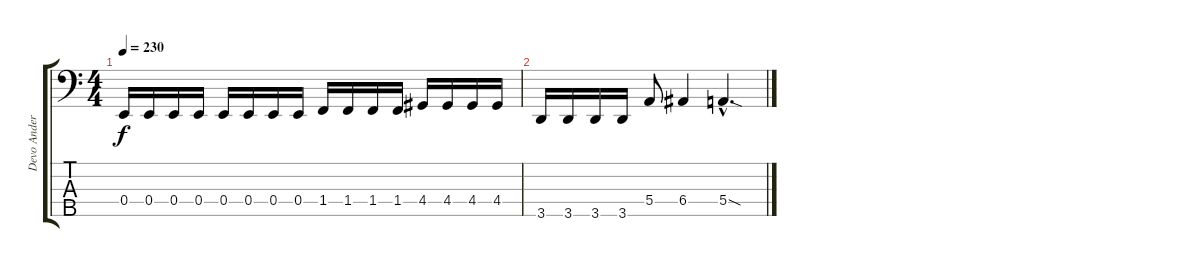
\track ("Devo Andersson" "Devo Ander") {instrument acousticguitarnylon}
\staff {score tabs}
\tuning (G2 D2 A1 E1 B0) {hide}
\ts (4 4)
\tempo 230
\clef f4
\ks c
0.4.16{dy f} 0.4.16 0.4.16 0.4.16 0.4.16 0.4.16 0.4.16 0.4.16 1.4.16 1.4.16 1.4.16 1.4.16 4.4.16 4.4.16 4.4.16 4.4.16 |
3.5.16 3.5.16 3.5.16 3.5.16 5.4.8 6.4.4 5.4{sod hac}.4{d}
